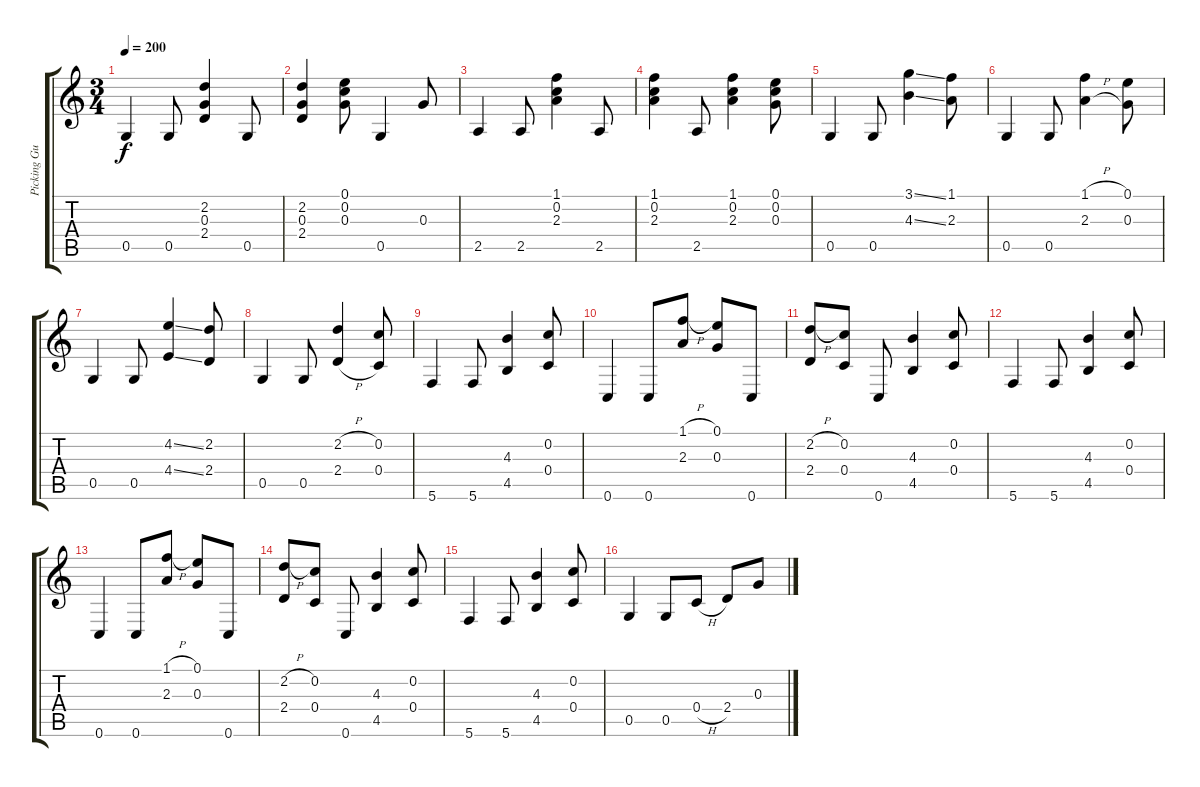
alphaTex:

\track ("Picking Guitar" "Picking Gu") {instrument acousticguitarsteel}
\staff {score tabs}
\tuning (E4 C4 G3 C3 G2 C2) {hide}
\ts (3 4)
\tempo 200
\clef g2
\ks c
0.5.4{dy f} 0.5.8 (2.2 0.3 2.4).4 0.5.8 |
(2.2 0.3 2.4).4 (0.1 0.2 0.3).8 0.5.4 0.3.8 |
2.5.4 2.5.8 (1.1 0.2 2.3).4 2.5.8 |
(1.1 0.2 2.3).4 2.5.8 (1.1 0.2 2.3).4 (0.1 0.2 0.3).8 |
0.5.4 0.5.8 (3.1{ss} 4.3{ss}).4 (1.1 2.3).8 |
0.5.4 0.5.8 (1.1{h} 2.3{h}).4 (0.1 0.3).8 |
0.5.4 0.5.8 (4.2{ss} 4.4{ss}).4 (2.2 2.4).8 |
0.5.4 0.5.8 (2.2{h} 2.4{h}).4 (0.2 0.4).8 |
5.6.4 5.6.8 (4.3 4.5).4 (0.2 0.4).8 |
0.6.4 0.6.8 (1.1{h} 2.3).8 (0.1 0.3).8 0.6.8 |
(2.2{h} 2.4).8 (0.2 0.4).8 0.6.8 (4.3 4.5).4 (0.2 0.4).8 |
5.6.4 5.6.8 (4.3 4.5).4 (0.2 0.4).8 |
0.6.4 0.6.8 (1.1{h} 2.3).8 (0.1 0.3).8 0.6.8 |
(2.2{h} 2.4).8 (0.2 0.4).8 0.6.8 (4.3 4.5).4 (0.2 0.4).8 |
5.6.4 5.6.8 (4.3 4.5).4 (0.2 0.4).8 |
0.5.4 0.5.8 0.4{h}.8 2.4.8 0.3.8
